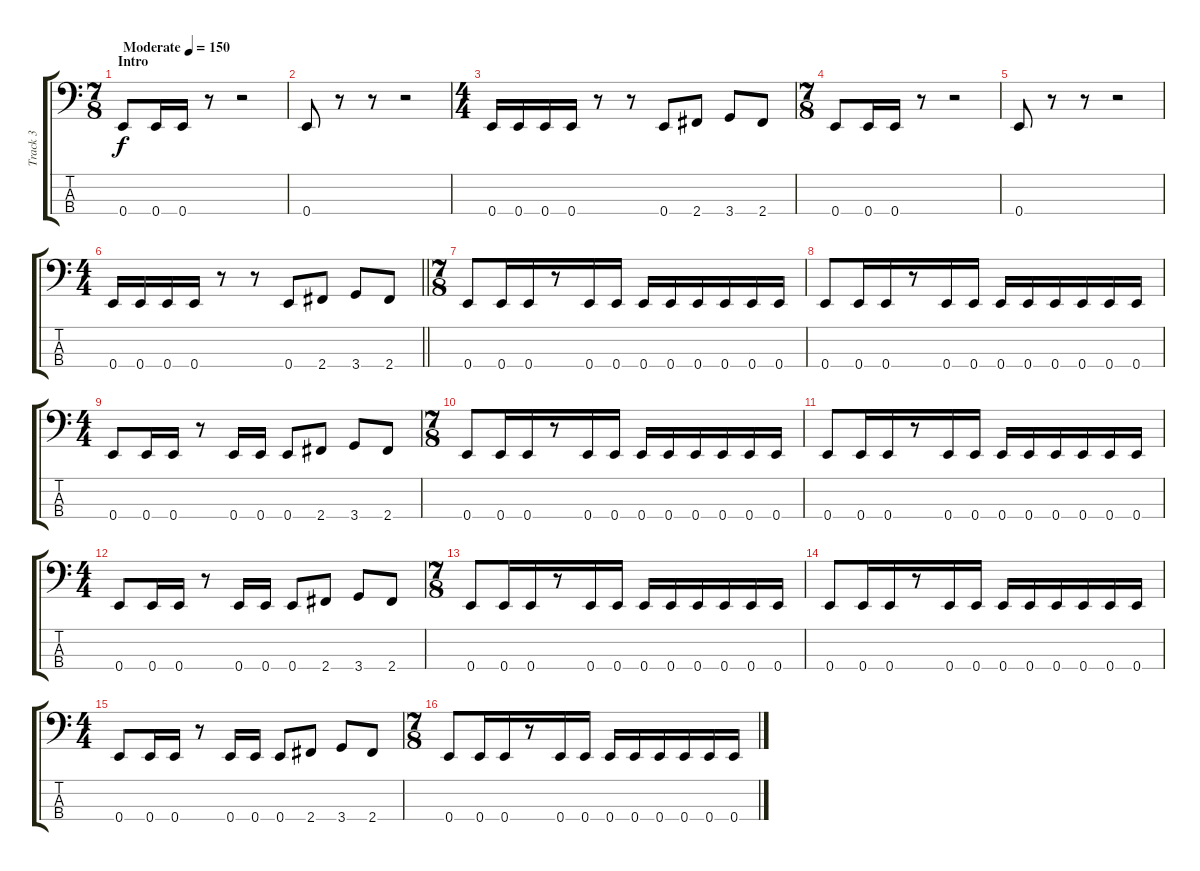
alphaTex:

\track ("Track 3" "Track 3") {instrument electricbassfinger}
\staff {score tabs}
\tuning (G2 D2 A1 E1) {hide}
\ts (7 8)
\section ("" "Intro")
\tempo (150 "Moderate")
\clef f4
\ks c
0.4.8{dy f instrument electricbassfinger} 0.4.16 0.4.16 r.8 r.2 |
0.4.8 r.8 r.8 r.2 |
\ts (4 4)
0.4.16 0.4.16 0.4.16 0.4.16 r.8 r.8 0.4.8 2.4.8 3.4.8 2.4.8 |
\ts (7 8)
0.4.8 0.4.16 0.4.16 r.8 r.2 |
0.4.8 r.8 r.8 r.2 |
\ts (4 4)
\barLineRight lightlight
0.4.16 0.4.16 0.4.16 0.4.16 r.8 r.8 0.4.8 2.4.8 3.4.8 2.4.8 |
\ts (7 8)
\section ("" "")
0.4.8 0.4.16 0.4.16 r.8 0.4.16 0.4.16 0.4.16 0.4.16 0.4.16 0.4.16 0.4.16 0.4.16 |
0.4.8 0.4.16 0.4.16 r.8 0.4.16 0.4.16 0.4.16 0.4.16 0.4.16 0.4.16 0.4.16 0.4.16 |
\ts (4 4)
0.4.8 0.4.16 0.4.16 r.8 0.4.16 0.4.16 0.4.8 2.4.8 3.4.8 2.4.8 |
\ts (7 8)
0.4.8 0.4.16 0.4.16 r.8 0.4.16 0.4.16 0.4.16 0.4.16 0.4.16 0.4.16 0.4.16 0.4.16 |
0.4.8 0.4.16 0.4.16 r.8 0.4.16 0.4.16 0.4.16 0.4.16 0.4.16 0.4.16 0.4.16 0.4.16 |
\ts (4 4)
0.4.8 0.4.16 0.4.16 r.8 0.4.16 0.4.16 0.4.8 2.4.8 3.4.8 2.4.8 |
\ts (7 8)
0.4.8 0.4.16 0.4.16 r.8 0.4.16 0.4.16 0.4.16 0.4.16 0.4.16 0.4.16 0.4.16 0.4.16 |
0.4.8 0.4.16 0.4.16 r.8 0.4.16 0.4.16 0.4.16 0.4.16 0.4.16 0.4.16 0.4.16 0.4.16 |
\ts (4 4)
0.4.8 0.4.16 0.4.16 r.8 0.4.16 0.4.16 0.4.8 2.4.8 3.4.8 2.4.8 |
\ts (7 8)
0.4.8 0.4.16 0.4.16 r.8 0.4.16 0.4.16 0.4.16 0.4.16 0.4.16 0.4.16 0.4.16 0.4.16
